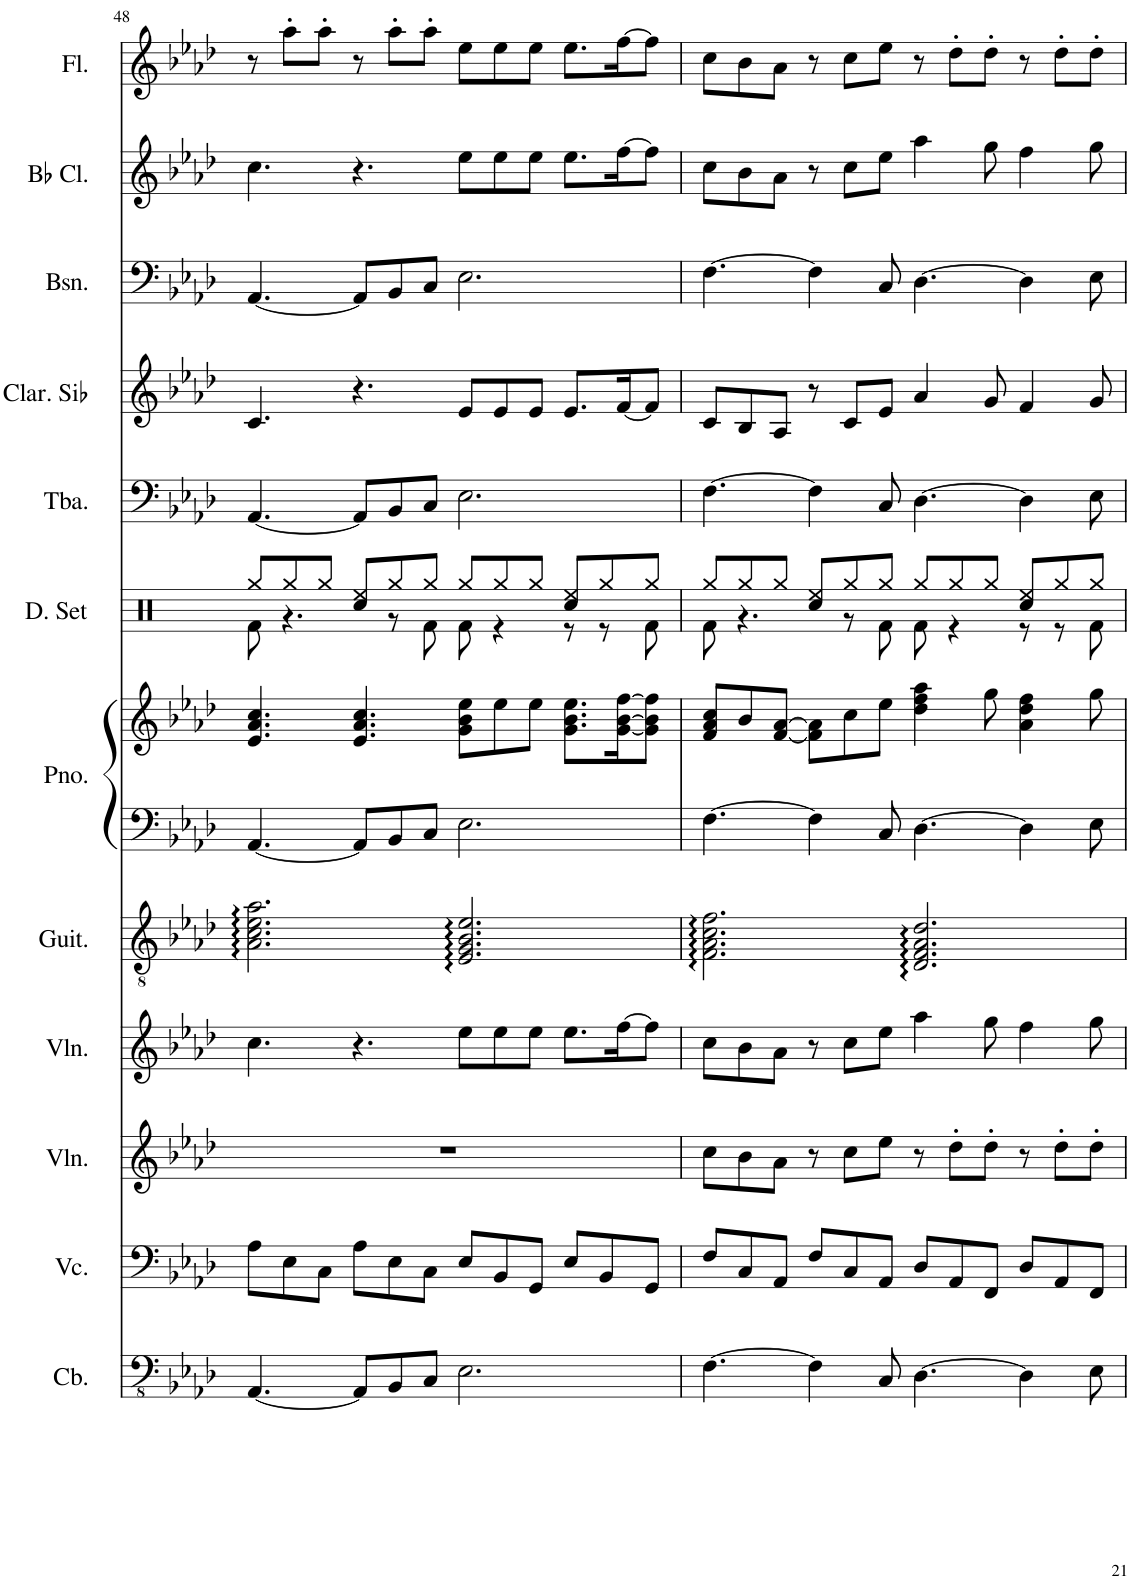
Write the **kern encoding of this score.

**kern	**kern	**kern	**kern	**kern	**kern	**kern	**kern	**kern	**kern	**kern	**kern
*part11	*part10	*part9	*part8	*part7	*part6	*part6	*part5	*part4	*part3	*part2	*part1
*staff12	*staff11	*staff10	*staff9	*staff8	*staff7	*staff6	*staff5	*staff4	*staff3	*staff2	*staff1
*I"Contrabass	*I"Violoncello	*I"Violin	*I"Violin	*I"Acoustic Guitar	*I"Piano	*	*I"Tuba	*I"Clarinette en Sib	*I"Bassoon	*I"Bb Clarinet	*I"Flute
*I'Cb.	*I'Vc.	*I'Vln.	*I'Vln.	*I'Guit.	*I'Pno.	*	*I'Tba.	*I'Clar. Sib	*I'Bsn.	*I'Bb Cl.	*I'Fl.
!!LO:PB:g=z
*clefFv4	*clefF4	*clefG2	*clefG2	*clefGv2	*clefF4	*clefG2	*clefF4	*clefG2	*clefF4	*clefG2	*clefG2
*ITrd7c12	*	*	*	*	*	*	*	*ITrd1c2	*	*ITrd1c2	*
*k[b-e-a-d-]	*k[b-e-a-d-]	*k[b-e-a-d-]	*k[b-e-a-d-]	*k[b-e-a-d-]	*k[b-e-a-d-]	*k[b-e-a-d-]	*k[b-e-a-d-]	*k[b-e-a-d-]	*k[b-e-a-d-]	*k[b-e-a-d-]	*k[b-e-a-d-]
*M12/8	*M12/8	*M12/8	*M12/8	*M12/8	*M12/8	*M12/8	*M12/8	*M12/8	*M12/8	*M12/8	*M12/8
=48	=48	=48	=48	=48	=48	=48	=48	=48	=48	=48	=48
[4.AAA-/	8A-\L	1.r	4.cc\	2.A-\ 2.c\ 2.e-\ 2.a-\	[4.AA-/	4.e-/ 4.a-/ 4.cc/	[4.AA-/	4.c/	[4.AA-/	4.cc\	8r
.	8E-\	.	.	.	.	.	.	.	.	.	8aa-'\L
.	8C\J	.	.	.	.	.	.	.	.	.	8aa-'\J
8AAA-/L]	8A-\L	.	4.r	.	8AA-/L]	4.e-/ 4.a-/ 4.cc/	8AA-/L]	4.r	8AA-/L]	4.r	8r
8BBB-/	8E-\	.	.	.	8BB-/	.	8BB-/	.	8BB-/	.	8aa-'\L
8CC/J	8C\J	.	.	.	8C/J	.	8C/J	.	8C/J	.	8aa-'\J
2.EE-\	8E-/L	.	8ee-\L	2.E-/ 2.G/ 2.B-/ 2.e-/	2.E-\	8g\ 8b-\ 8ee-\L	2.E-\	8e-/L	2.E-\	8ee-\L	8ee-\L
.	8BB-/	.	8ee-\	.	.	8ee-\	.	8e-/	.	8ee-\	8ee-\
.	8GG/J	.	8ee-\J	.	.	8ee-\J	.	8e-/J	.	8ee-\J	8ee-\J
.	8E-/L	.	8.ee-\L	.	.	8.g\ 8.b-\ 8.ee-\L	.	8.e-/L	.	8.ee-\L	8.ee-\L
.	8BB-/	.	.	.	.	.	.	.	.	.	.
.	.	.	[16ff\K	.	.	[16g\ [16b-\ [16ff\K	.	[16f/K	.	[16ff\K	[16ff\K
.	8GG/J	.	8ff\J]	.	.	8g\] 8b-\] 8ff\]J	.	8f/J]	.	8ff\J]	8ff\J]
=49	=49	=49	=49	=49	=49	=49	=49	=49	=49	=49	=49
[4.FF\	8F/L	8cc\L	8cc\L	2.F\ 2.A-\ 2.c\ 2.f\	[4.F\	8f/ 8a-/ 8cc/L	[4.F\	8c/L	[4.F\	8cc\L	8cc\L
.	8C/	8b-\	8b-\	.	.	8b-/	.	8B-/	.	8b-\	8b-\
.	8AA-/J	8a-\J	8a-\J	.	.	[8f/ [8a-/J	.	8A-/J	.	8a-\J	8a-\J
4FF\]	8F/L	8r	8r	.	4F\]	8f\] 8a-\]L	4F\]	8r	4F\]	8r	8r
.	8C/	8cc\L	8cc\L	.	.	8cc\	.	8c/L	.	8cc\L	8cc\L
8CC/	8AA-/J	8ee-\J	8ee-\J	.	8C/	8ee-\J	8C/	8e-/J	8C/	8ee-\J	8ee-\J
[4.DD-\	8D-/L	8r	4aa-\	2.D-/ 2.F/ 2.A-/ 2.d-/	[4.D-\	4dd-\ 4ff\ 4aa-\	[4.D-\	4a-/	[4.D-\	4aa-\	8r
.	8AA-/	8dd-'\L	.	.	.	.	.	.	.	.	8dd-'\L
.	8FF/J	8dd-'\J	8gg\	.	.	8gg\	.	8g/	.	8gg\	8dd-'\J
4DD-\]	8D-/L	8r	4ff\	.	4D-\]	4a-\ 4dd-\ 4ff\	4D-\]	4f/	4D-\]	4ff\	8r
.	8AA-/	8dd-'\L	.	.	.	.	.	.	.	.	8dd-'\L
8EE-\	8FF/J	8dd-'\J	8gg\	.	8E-\	8gg\	8E-\	8g/	8E-\	8gg\	8dd-'\J
=	=	=	=	=	=	=	=	=	=	=	=
*-	*-	*-	*-	*-	*-	*-	*-	*-	*-	*-	*-
